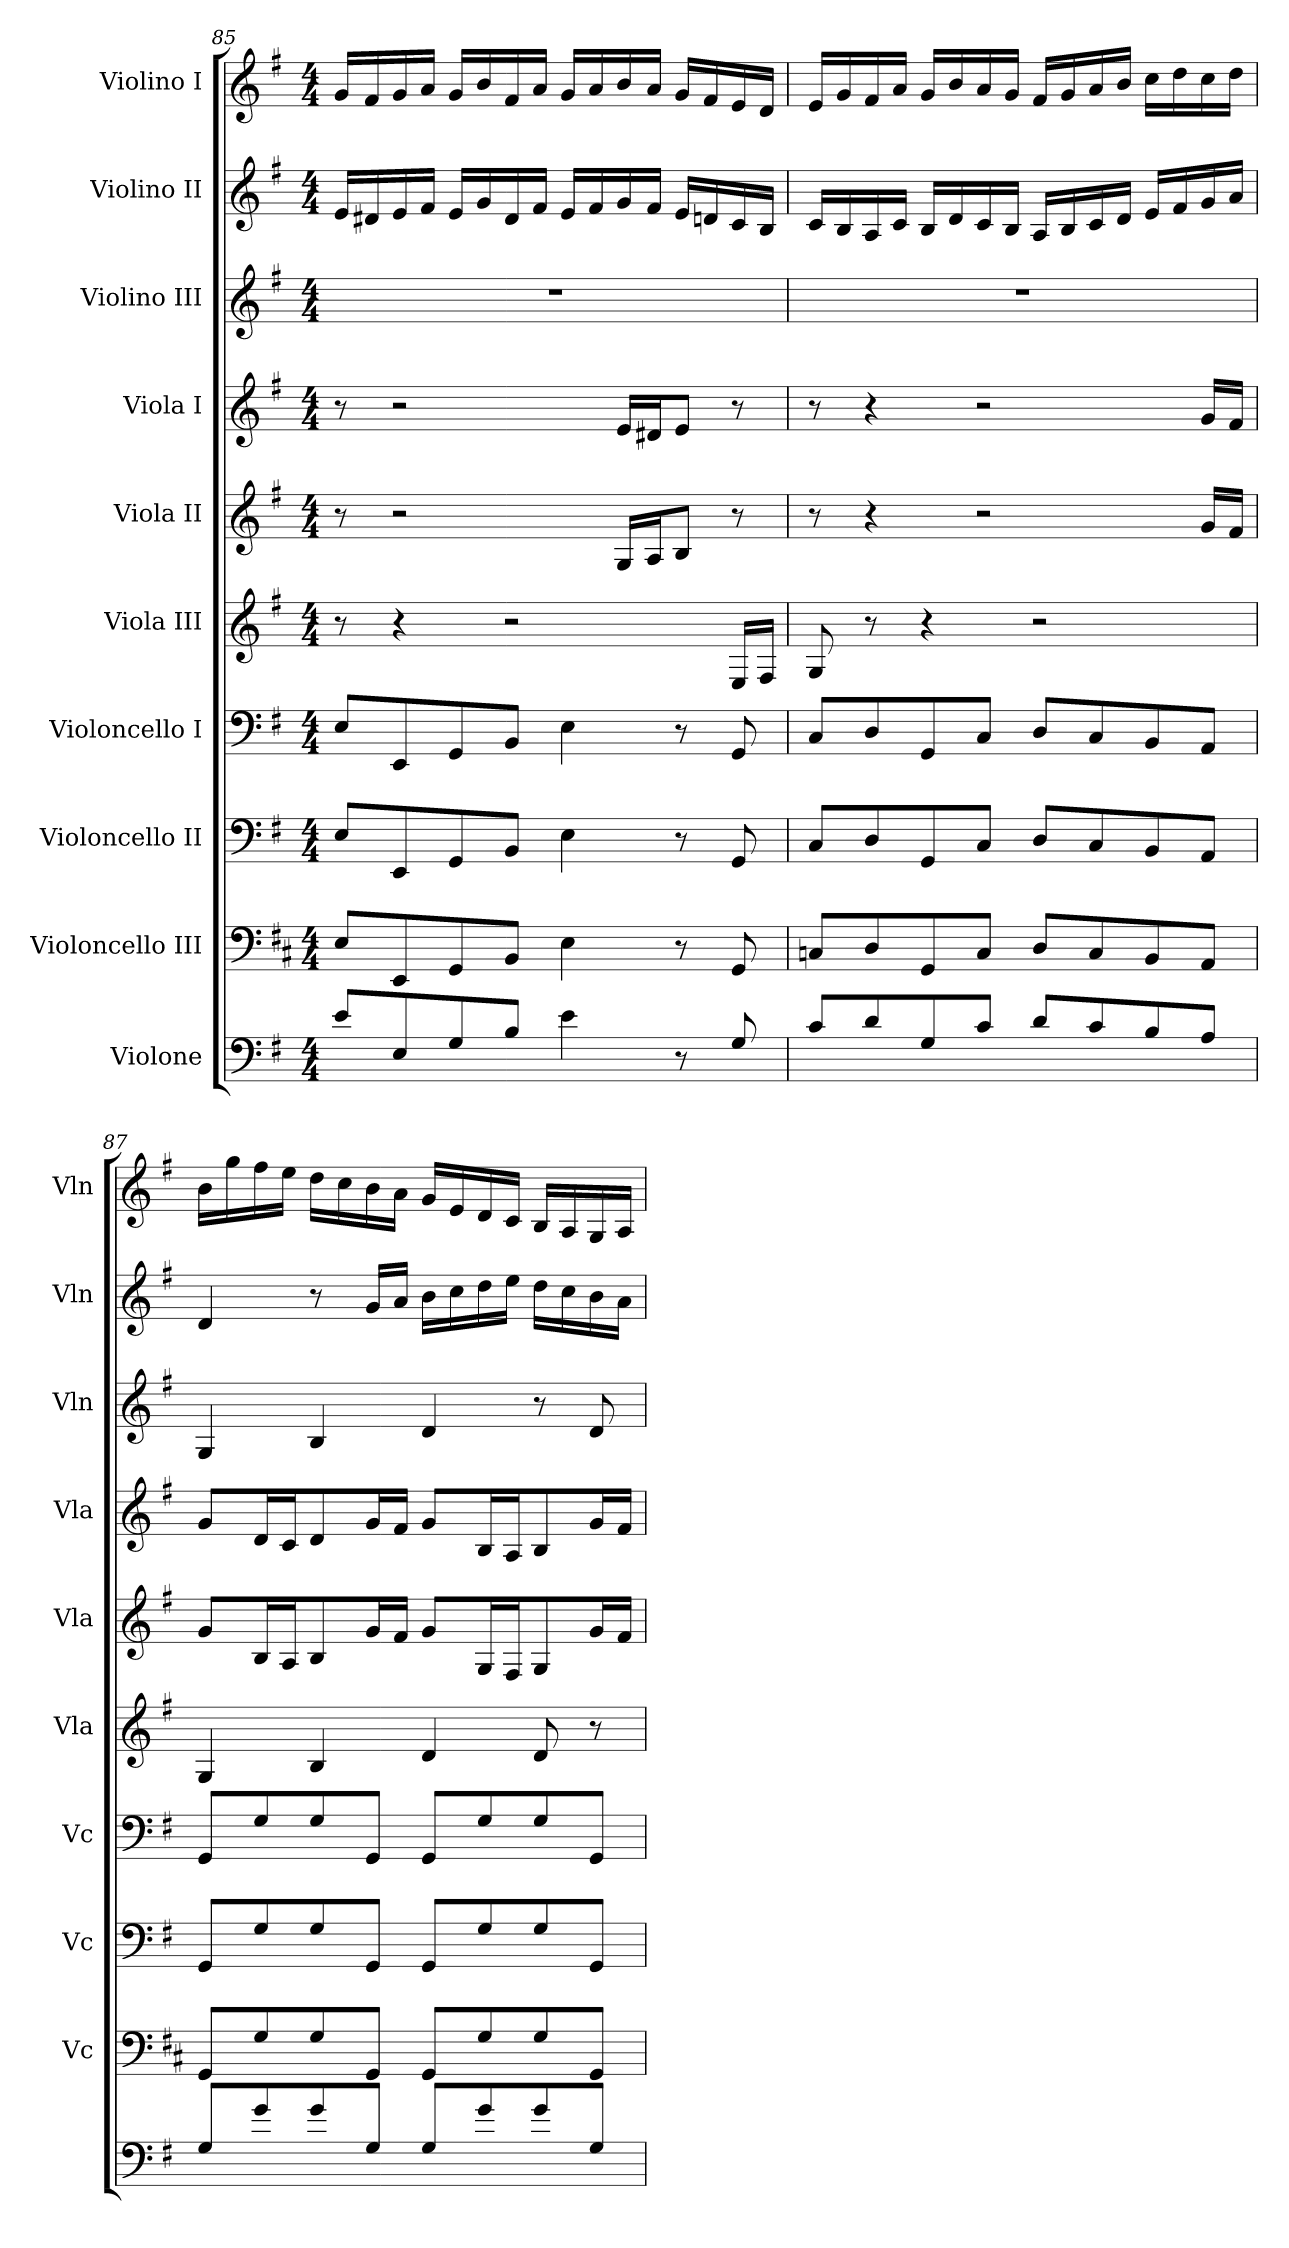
**kern	**kern	**kern	**kern	**kern	**kern	**kern	**kern	**kern	**kern
*part10	*part9	*part8	*part7	*part6	*part5	*part4	*part3	*part2	*part1
*staff10	*staff9	*staff8	*staff7	*staff6	*staff5	*staff4	*staff3	*staff2	*staff1
*I"Violone	*I"Violoncello III	*I"Violoncello  II	*I"Violoncello   I	*I"Viola       III	*I"Viola        II	*I"Viola         I	*I"Violino     III	*I"Violino      II	*I"Violino       I
*	*I'Vc	*I'Vc	*I'Vc	*I'Vla	*I'Vla	*I'Vla	*I'Vln	*I'Vln	*I'Vln
*clefF4	*clefF4	*clefF4	*clefF4	*clefG2	*clefG2	*clefG2	*clefG2	*clefG2	*clefG2
*ITrd7c12	*	*	*	*	*	*	*	*	*
*k[f#]	*k[f#c#]	*k[f#]	*k[f#]	*k[f#]	*k[f#]	*k[f#]	*k[f#]	*k[f#]	*k[f#]
*G:	*D:	*G:	*G:	*G:	*G:	*G:	*G:	*G:	*G:
*M4/4	*M4/4	*M4/4	*M4/4	*M4/4	*M4/4	*M4/4	*M4/4	*M4/4	*M4/4
=85	=85	=85	=85	=85	=85	=85	=85	=85	=85
8E/L	8E/L	8E/L	8E/L	8r	8r	8r	1r	16e/LL	16g/LL
.	.	.	.	.	.	.	.	16d#X/	16f#/
8EE/	8EE/	8EE/	8EE/	4r	2r	2r	.	16e/	16g/
.	.	.	.	.	.	.	.	16f#/JJ	16a/JJ
8GG/	8GG/	8GG/	8GG/	.	.	.	.	16e/LL	16g/LL
.	.	.	.	.	.	.	.	16g/	16b/
8BB/J	8BB/J	8BB/J	8BB/J	2r	.	.	.	16d#/	16f#/
.	.	.	.	.	.	.	.	16f#/JJ	16a/JJ
4E\	4E\	4E\	4E\	.	.	.	.	16e/LL	16g/LL
.	.	.	.	.	.	.	.	16f#/	16a/
.	.	.	.	.	16G/LL	16e/LL	.	16g/	16b/
.	.	.	.	.	16A/J	16d#X/J	.	16f#/JJ	16a/JJ
8r	8r	8r	8r	.	8B/J	8e/J	.	16e/LL	16g/LL
.	.	.	.	.	.	.	.	16dn/	16f#/
8GG/	8GG/	8GG/	8GG/	16E/LL	8r	8r	.	16c/	16e/
.	.	.	.	16F#/JJ	.	.	.	16B/JJ	16d/JJ
!!LO:PB:g=z
=86	=86	=86	=86	=86	=86	=86	=86	=86	=86
8C/L	8Cn/L	8C/L	8C/L	8G/	8r	8r	1r	16c/LL	16e/LL
.	.	.	.	.	.	.	.	16B/	16g/
8D/	8D/	8D/	8D/	8r	4r	4r	.	16A/	16f#/
.	.	.	.	.	.	.	.	16c/JJ	16a/JJ
8GG/	8GG/	8GG/	8GG/	4r	.	.	.	16B/LL	16g/LL
.	.	.	.	.	.	.	.	16d/	16b/
8C/J	8C/J	8C/J	8C/J	.	2r	2r	.	16c/	16a/
.	.	.	.	.	.	.	.	16B/JJ	16g/JJ
8D/L	8D/L	8D/L	8D/L	2r	.	.	.	16A/LL	16f#/LL
.	.	.	.	.	.	.	.	16B/	16g/
8C/	8C/	8C/	8C/	.	.	.	.	16c/	16a/
.	.	.	.	.	.	.	.	16d/JJ	16b/JJ
8BB/	8BB/	8BB/	8BB/	.	.	.	.	16e/LL	16cc\LL
.	.	.	.	.	.	.	.	16f#/	16dd\
8AA/J	8AA/J	8AA/J	8AA/J	.	16g/LL	16g/LL	.	16g/	16cc\
.	.	.	.	.	16f#/JJ	16f#/JJ	.	16a/JJ	16dd\JJ
=87	=87	=87	=87	=87	=87	=87	=87	=87	=87
8GG/L	8GG/L	8GG/L	8GG/L	4G/	8g/L	8g/L	4G/	4d/	16b\LL
.	.	.	.	.	.	.	.	.	16gg\
8G/	8G/	8G/	8G/	.	16B/L	16d/L	.	.	16ff#\
.	.	.	.	.	16A/J	16c/J	.	.	16ee\JJ
8G/	8G/	8G/	8G/	4B/	8B/	8d/	4B/	8r	16dd\LL
.	.	.	.	.	.	.	.	.	16cc\
8GG/J	8GG/J	8GG/J	8GG/J	.	16g/L	16g/L	.	16g/LL	16b\
.	.	.	.	.	16f#/JJ	16f#/JJ	.	16a/JJ	16a\JJ
8GG/L	8GG/L	8GG/L	8GG/L	4d/	8g/L	8g/L	4d/	16b\LL	16g/LL
.	.	.	.	.	.	.	.	16cc\	16e/
8G/	8G/	8G/	8G/	.	16G/L	16B/L	.	16dd\	16d/
.	.	.	.	.	16F#/J	16A/J	.	16ee\JJ	16c/JJ
8G/	8G/	8G/	8G/	8d/	8G/	8B/	8r	16dd\LL	16B/LL
.	.	.	.	.	.	.	.	16cc\	16A/
8GG/J	8GG/J	8GG/J	8GG/J	8r	16g/L	16g/L	8d/	16b\	16G/
.	.	.	.	.	16f#/JJ	16f#/JJ	.	16a\JJ	16A/JJ
=	=	=	=	=	=	=	=	=	=
*-	*-	*-	*-	*-	*-	*-	*-	*-	*-
